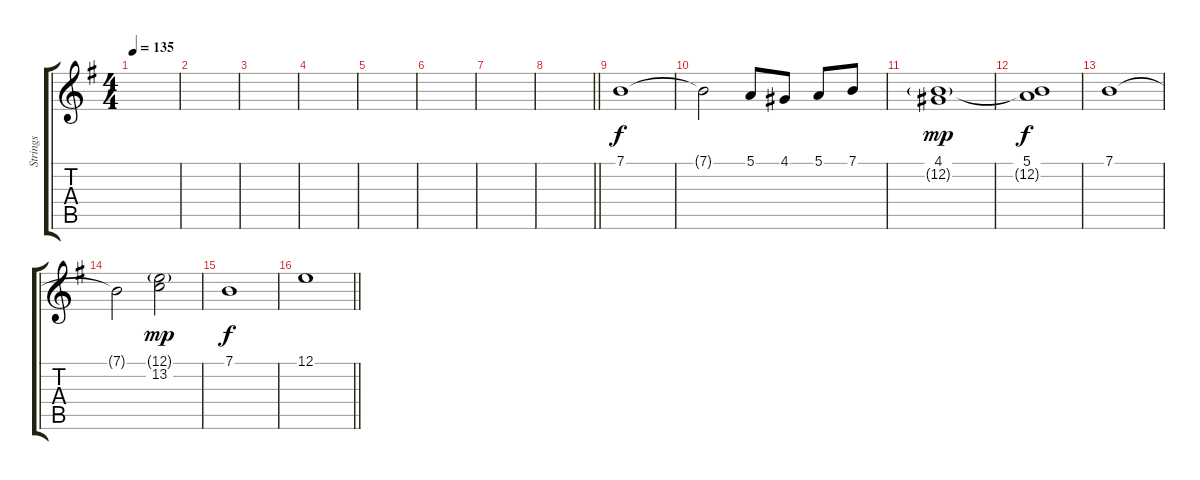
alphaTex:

\track ("Strings" "Strings") {instrument stringensemble1}
\staff {score tabs}
\tuning (E4 B3 G3 D3 A2 E2) {hide}
\ts (4 4)
\tempo 135
\clef g2
\ks eminor
|
|
|
|
|
|
|
\barLineRight lightlight
|
\section ("" "")
7.1.1{volume 8} |
7.1{t}.2 5.1.8 4.1.8 5.1.8 7.1.8 |
(4.1 12.2{g}).1{dy mp} |
(5.1 12.2{t}).1{dy f} |
7.1.1 |
7.1{t}.2 (12.1{g} 13.2).2{dy mp} |
7.1.1{dy f} |
\barLineRight lightlight
12.1.1
